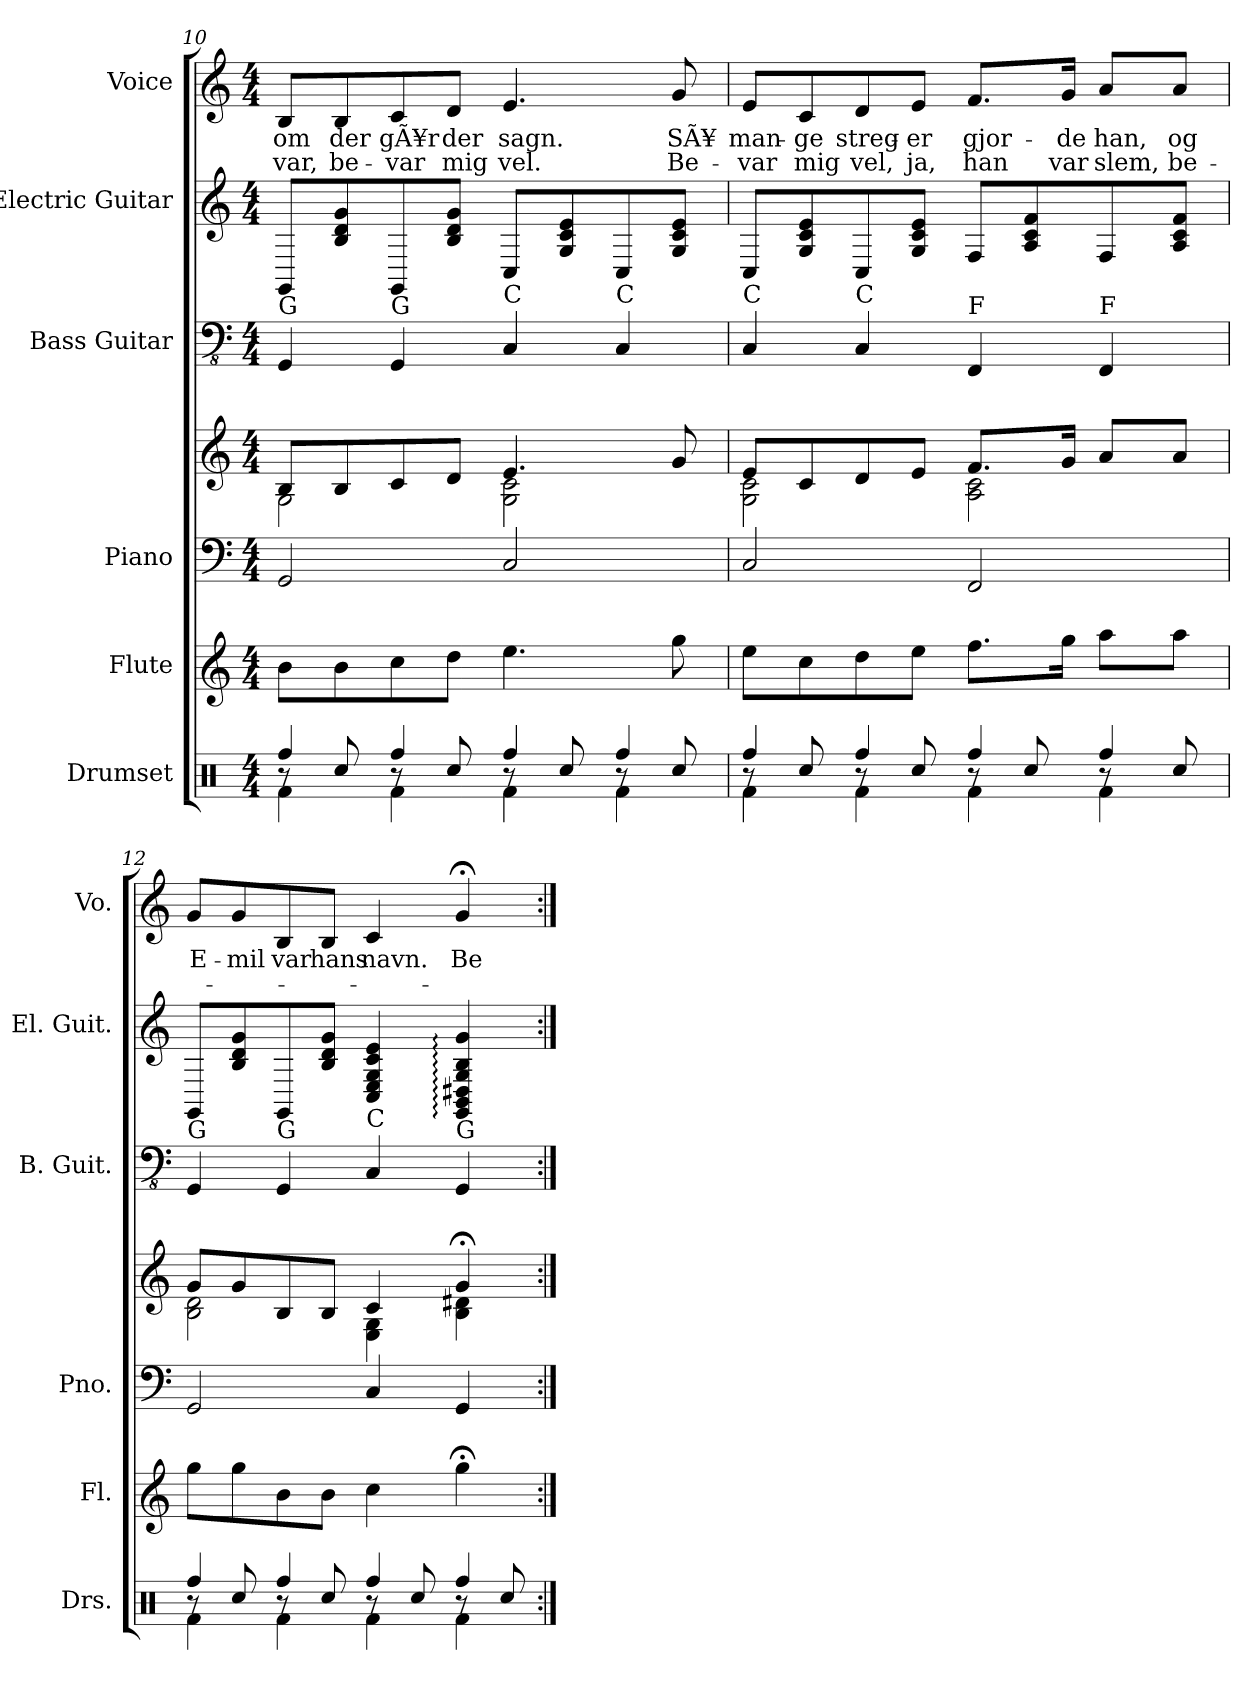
**kern	**kern	**kern	**kern	**kern	**kern	**kern	**text	**text
*part6	*part5	*part4	*part4	*part3	*part2	*part1	*part1	*part1
*staff7	*staff6	*staff5	*staff4	*staff3	*staff2	*staff1	*staff1	*staff1
*I"Drumset	*I"Flute	*I"Piano	*	*I"Bass Guitar	*I"Electric Guitar	*I"Voice	*	*
*I'Drs.	*I'Fl.	*I'Pno.	*	*I'B. Guit.	*I'El. Guit.	*I'Vo.	*	*
*clefX	*clefG2	*clefF4	*clefG2	*clefFv4	*clefG2	*clefG2	*	*
*k[]	*k[]	*k[]	*k[]	*k[]	*k[]	*k[]	*	*
*M4/4	*M4/4	*M4/4	*M4/4	*M4/4	*M4/4	*M4/4	*	*
=10	=10	=10	=10	=10	=10	=10	=10	=10
*^	*	*	*^	*	*	*	*	*
*	*^	*	*	*	*	*	*	*	*	*
!	!	!	!	!	!	!	!LO:TX:a:t=G	!	!	!	!
!	!	!	!	!	!	!	!	!	!	!LO:LY:b	!LO:LY:b
4Rff/	4Rf\	8r	8b\L	2GG/	8B/L	2G\	4GGG/	8GG/L	8B/L	-om	-var,
!	!	!	!	!	!	!	!	!	!	!LO:LY:b	!LO:LY:b
.	.	8Rcc/	8b\	.	8B/	.	.	8B/ 8d/ 8g/	8B/	der	be-
!	!	!	!	!	!	!	!LO:TX:a:t=G	!	!	!	!
!	!	!	!	!	!	!	!	!	!	!LO:LY:b	!LO:LY:b
4Rff/	4Rf\	8r	8cc\	.	8c/	.	4GGG/	8GG/	8c/	gÃ¥r	-var
!	!	!	!	!	!	!	!	!	!	!LO:LY:b	!LO:LY:b
.	.	8Rcc/	8dd\J	.	8d/J	.	.	8B/ 8d/ 8g/J	8d/J	der	mig
!	!	!	!	!	!	!	!LO:TX:a:t=C	!	!	!	!
!	!	!	!	!	!	!	!	!	!	!LO:LY:b	!LO:LY:b
4Rff/	4Rf\	8r	4.ee\	2C/	4.e/	2G\ 2c\	4CC/	8C/L	4.e/	sagn.	vel.
.	.	8Rcc/	.	.	.	.	.	8G/ 8c/ 8e/	.	.	.
!	!	!	!	!	!	!	!LO:TX:a:t=C	!	!	!	!
4Rff/	4Rf\	8r	.	.	.	.	4CC/	8C/	.	.	.
!	!	!	!	!	!	!	!	!	!	!LO:LY:b	!LO:LY:b
.	.	8Rcc/	8gg\	.	8g/	.	.	8G/ 8c/ 8e/J	8g/	SÃ¥	Be-
!!LO:PB:g=z
=11	=11	=11	=11	=11	=11	=11	=11	=11	=11	=11	=11
!	!	!	!	!	!	!	!LO:TX:a:t=C	!	!	!	!
!	!	!	!	!	!	!	!	!	!	!LO:LY:b	!LO:LY:b
4Rff/	4Rf\	8r	8ee\L	2C/	8e/L	2G\ 2c\	4CC/	8C/L	8e/L	man-	-var
!	!	!	!	!	!	!	!	!	!	!LO:LY:b	!LO:LY:b
.	.	8Rcc/	8cc\	.	8c/	.	.	8G/ 8c/ 8e/	8c/	-ge	mig
!	!	!	!	!	!	!	!LO:TX:a:t=C	!	!	!	!
!	!	!	!	!	!	!	!	!	!	!LO:LY:b	!LO:LY:b
4Rff/	4Rf\	8r	8dd\	.	8d/	.	4CC/	8C/	8d/	streg-	vel,
!	!	!	!	!	!	!	!	!	!	!LO:LY:b	!LO:LY:b
.	.	8Rcc/	8ee\J	.	8e/J	.	.	8G/ 8c/ 8e/J	8e/J	-er	ja,
!	!	!	!	!	!	!	!LO:TX:a:t=F	!	!	!	!
!	!	!	!	!	!	!	!	!	!	!LO:LY:b	!LO:LY:b
4Rff/	4Rf\	8r	8.ff\L	2FF/	8.f/L	2A\ 2c\	4FFF/	8F/L	8.f/L	gjor-	han
.	.	8Rcc/	.	.	.	.	.	8A/ 8c/ 8f/	.	.	.
!	!	!	!	!	!	!	!	!	!	!LO:LY:b	!LO:LY:b
.	.	.	16gg\Jk	.	16g/Jk	.	.	.	16g/Jk	-de	var
!	!	!	!	!	!	!	!LO:TX:a:t=F	!	!	!	!
!	!	!	!	!	!	!	!	!	!	!LO:LY:b	!LO:LY:b
4Rff/	4Rf\	8r	8aa\L	.	8a/L	.	4FFF/	8F/	8a/L	han,	slem,
!	!	!	!	!	!	!	!	!	!	!LO:LY:b	!LO:LY:b
.	.	8Rcc/	8aa\J	.	8a/J	.	.	8A/ 8c/ 8f/J	8a/J	og	be-
=12	=12	=12	=12	=12	=12	=12	=12	=12	=12	=12	=12
!	!	!	!	!	!	!	!LO:TX:a:t=G	!	!	!	!
!	!	!	!	!	!	!	!	!	!	!LO:LY:b	!
4Rff/	4Rf\	8r	8gg\L	2GG/	8g/L	2B\ 2d\	4GGG/	8GG/L	8g/L	E-	.
!	!	!	!	!	!	!	!	!	!	!LO:LY:b	!
.	.	8Rcc/	8gg\	.	8g/	.	.	8B/ 8d/ 8g/	8g/	-mil	.
!	!	!	!	!	!	!	!LO:TX:a:t=G	!	!	!	!
!	!	!	!	!	!	!	!	!	!	!LO:LY:b	!
4Rff/	4Rf\	8r	8b\	.	8B/	.	4GGG/	8GG/	8B/	var	.
!	!	!	!	!	!	!	!	!	!	!LO:LY:b	!
.	.	8Rcc/	8b\J	.	8B/J	.	.	8B/ 8d/ 8g/J	8B/J	hans	.
!	!	!	!	!	!	!	!LO:TX:a:t=C	!	!	!	!
!	!	!	!	!	!	!	!	!	!	!LO:LY:b	!
4Rff/	4Rf\	8r	4cc\	4C/	4c/	4E\ 4G\	4CC/	4C/ 4E/ 4G/ 4c/ 4e/	4c/	navn.	.
.	.	8Rcc/	.	.	.	.	.	.	.	.	.
!	!	!	!	!	!	!	!LO:TX:a:t=G	!	!	!	!
!	!	!	!	!	!	!	!	!	!	!LO:LY:b	!
4Rff/	4Rf\	8r	4gg;<\	4GG/	4g;</	4B\ 4d#X\	4GGG/	4GG/: 4BB/: 4D#X/: 4G/: 4B/: 4g/:	4g;</	Be-	.
.	.	8Rcc/	.	.	.	.	.	.	.	.	.
*v	*v	*v	*	*	*v	*v	*	*	*	*	*
=:|!	=:|!	=:|!	=:|!	=:|!	=:|!	=:|!	=:|!	=:|!
*-	*-	*-	*-	*-	*-	*-	*-	*-
